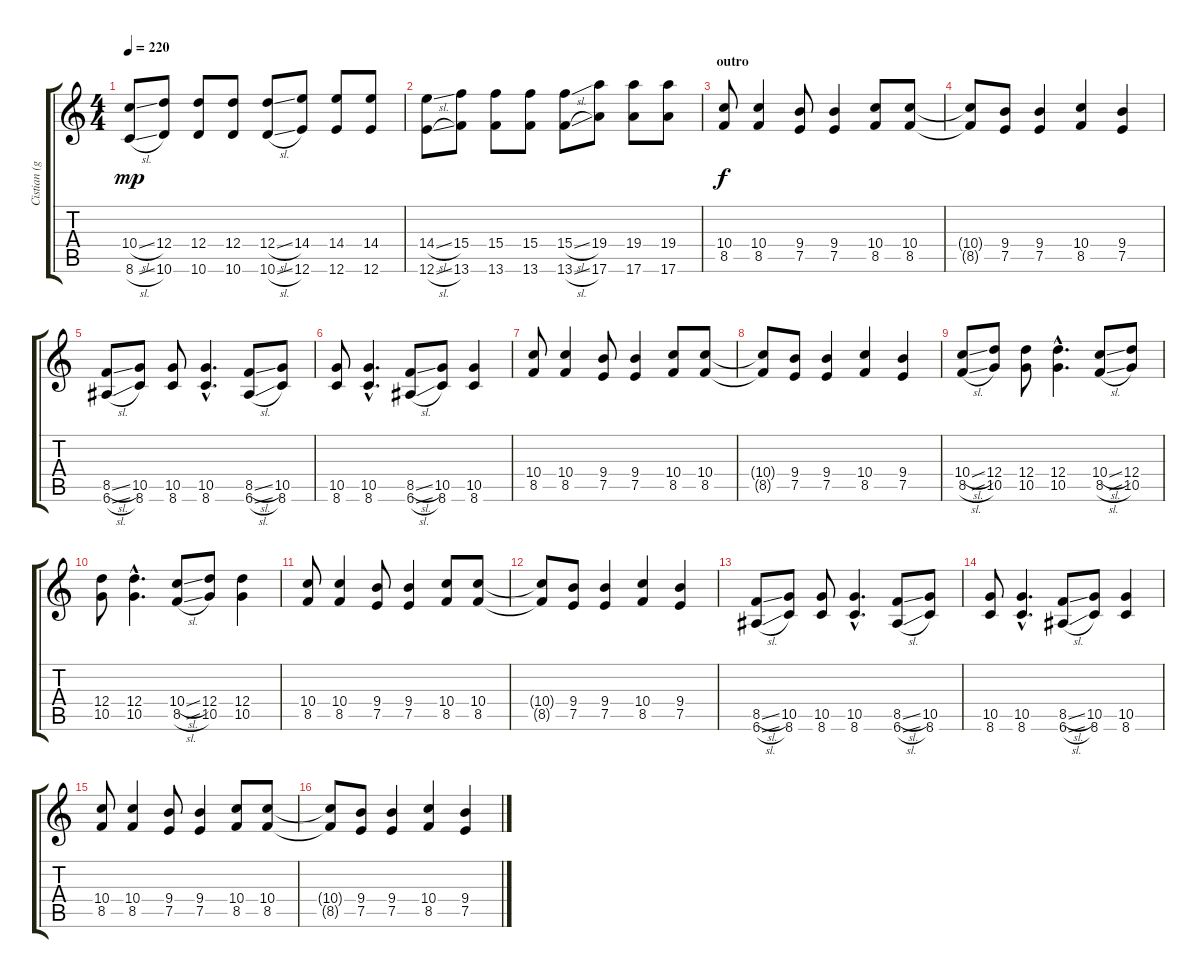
\track ("Cistian (guitarra)" "Cistian (g") {instrument distortionguitar}
\staff {score tabs}
\tuning (E4 B3 G3 D3 A2 E2) {hide}
\ts (4 4)
\tempo 220
\clef g2
\ks c
(10.4{sl} 8.6{sl}).8{dy mp} (12.4 10.6).8 (12.4 10.6).8 (12.4 10.6).8 (12.4{sl} 10.6{sl}).8 (14.4 12.6).8 (14.4 12.6).8 (14.4 12.6).8 |
(14.4{sl} 12.6{sl}).8 (15.4 13.6).8 (15.4 13.6).8 (15.4 13.6).8 (15.4{sl} 13.6{sl}).8 (19.4 17.6).8 (19.4 17.6).8 (19.4 17.6).8 |
\section ("" "outro")
(10.4 8.5).8{dy f} (10.4 8.5).4 (9.4 7.5).8 (9.4 7.5).4 (10.4 8.5).8 (10.4 8.5).8 |
(10.4{t} 8.5{t}).8 (9.4 7.5).8 (9.4 7.5).4 (10.4 8.5).4 (9.4 7.5).4 |
(8.5{sl} 6.6{sl}).8 (10.5 8.6).8 (10.5 8.6).8 (10.5{hac} 8.6{hac}).4{d} (8.5{sl} 6.6{sl}).8 (10.5 8.6).8 |
(10.5 8.6).8 (10.5{hac} 8.6{hac}).4{d} (8.5{sl} 6.6{sl}).8 (10.5 8.6).8 (10.5 8.6).4 |
(10.4 8.5).8 (10.4 8.5).4 (9.4 7.5).8 (9.4 7.5).4 (10.4 8.5).8 (10.4 8.5).8 |
(10.4{t} 8.5{t}).8 (9.4 7.5).8 (9.4 7.5).4 (10.4 8.5).4 (9.4 7.5).4 |
(10.4{sl} 8.5{sl}).8 (12.4 10.5).8 (12.4 10.5).8 (12.4{hac} 10.5{hac}).4{d} (10.4{sl} 8.5{sl}).8 (12.4 10.5).8 |
(12.4 10.5).8 (12.4{hac} 10.5{hac}).4{d} (10.4{sl} 8.5{sl}).8 (12.4 10.5).8 (12.4 10.5).4 |
(10.4 8.5).8 (10.4 8.5).4 (9.4 7.5).8 (9.4 7.5).4 (10.4 8.5).8 (10.4 8.5).8 |
(10.4{t} 8.5{t}).8 (9.4 7.5).8 (9.4 7.5).4 (10.4 8.5).4 (9.4 7.5).4 |
(8.5{sl} 6.6{sl}).8 (10.5 8.6).8 (10.5 8.6).8 (10.5{hac} 8.6{hac}).4{d} (8.5{sl} 6.6{sl}).8 (10.5 8.6).8 |
(10.5 8.6).8 (10.5{hac} 8.6{hac}).4{d} (8.5{sl} 6.6{sl}).8 (10.5 8.6).8 (10.5 8.6).4 |
(10.4 8.5).8 (10.4 8.5).4 (9.4 7.5).8 (9.4 7.5).4 (10.4 8.5).8 (10.4 8.5).8 |
(10.4{t} 8.5{t}).8 (9.4 7.5).8 (9.4 7.5).4 (10.4 8.5).4 (9.4 7.5).4
